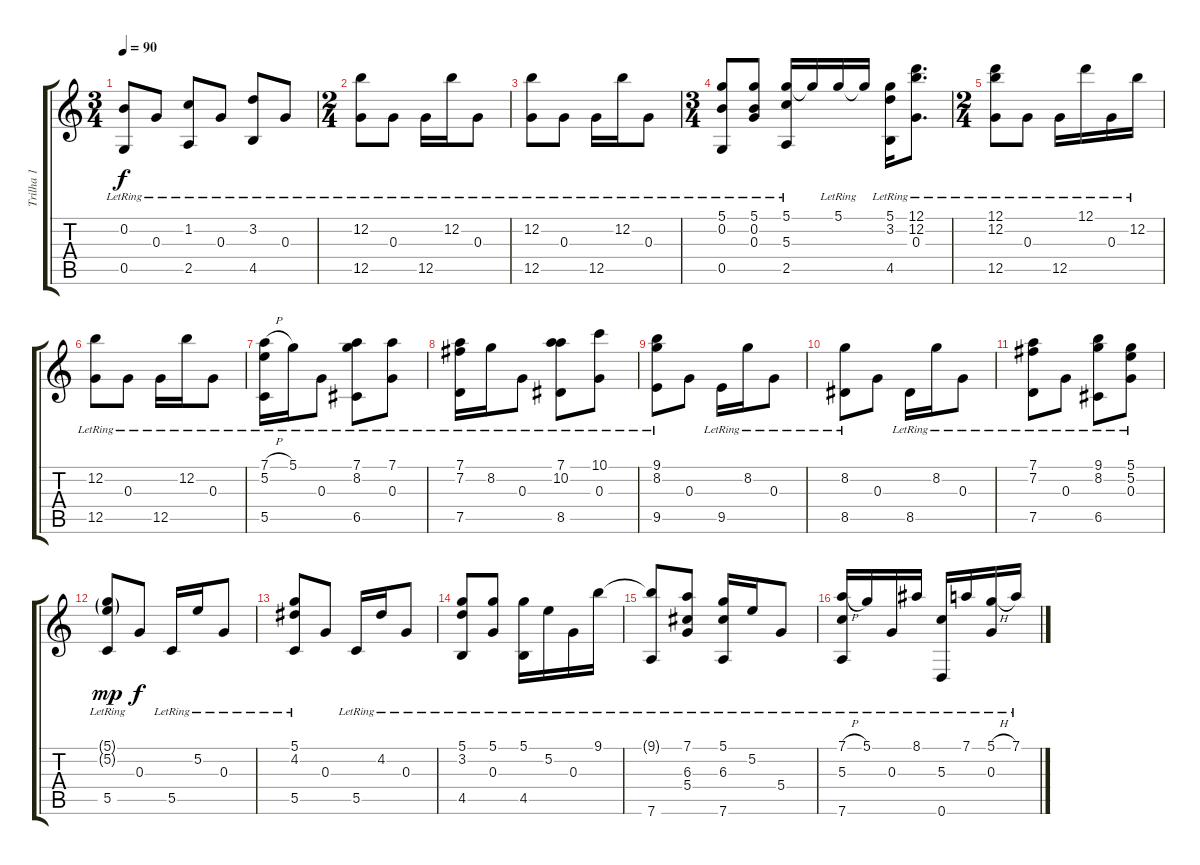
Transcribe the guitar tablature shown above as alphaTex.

\track ("Trilha 1" "Trilha 1") {instrument acousticguitarsteel}
\staff {score tabs}
\tuning (D4 B3 G3 D3 G2 D2) {hide}
\ts (3 4)
\tempo 90
\clef g2
\ks c
(0.2{lr} 0.5{lr}).8{dy f instrument acousticguitarsteel} 0.3{lr}.8 (1.2{lr} 2.5{lr}).8 0.3{lr}.8 (3.2{lr} 4.5).8 0.3{lr}.8 |
\ts (2 4)
(12.2{lr} 12.5{lr}).8 0.3{lr}.8 12.5{lr}.16 12.2{lr}.16 0.3{lr}.8 |
(12.2{lr} 12.5{lr}).8 0.3{lr}.8 12.5{lr}.16 12.2{lr}.16 0.3{lr}.8 |
\ts (3 4)
(5.1{lr} 0.2{lr} 0.5{lr}).8 (5.1{lr} 0.2{lr} 0.3{lr}).8 (5.1{lr} 5.3{lr} 2.5{lr}).16 5.1{t}.16 5.1{lr}.16 5.1{t}.16 (5.1{lr} 3.2{lr} 4.5{lr}).16 (12.1{lr} 12.2{lr} 0.3{lr}).8{d} |
\ts (2 4)
(12.1{lr} 12.2{lr} 12.5{lr}).8 0.3{lr}.8 12.5{lr}.16 12.1{lr}.16 0.3{lr}.16 12.2{lr}.16 |
(12.2{lr} 12.5{lr}).8 0.3{lr}.8 12.5{lr}.16 12.2{lr}.16 0.3{lr}.8 |
(7.1{h} 5.2{lr} 5.5{lr}).16 5.1{lr}.16 0.3{lr}.8 (7.1{lr} 8.2{lr} 6.5{lr}).8 (7.1{lr} 0.3{lr}).8 |
(7.1{lr} 7.2{lr} 7.5{lr}).16 8.2{lr}.16 0.3{lr}.8 (7.1{lr} 10.2{lr} 8.5{lr}).8 (10.1{lr} 0.3{lr}).8 |
(9.1{lr} 8.2{lr} 9.5{lr}).8 0.3.8 9.5{lr}.16 8.2{lr}.16 0.3{lr}.8 |
(8.2{lr} 8.5{lr}).8 0.3.8 8.5{lr}.16 8.2{lr}.16 0.3{lr}.8 |
(7.1{lr} 7.2{lr} 7.5{lr}).8 0.3{lr}.8 (9.1{lr} 8.2{lr} 6.5{lr}).8 (5.1{lr} 5.2{lr} 0.3{lr}).8 |
(5.1{g} 5.2{g} 5.5{lr}).8{dy mp} 0.3.8{dy f} 5.5{lr}.16 5.2{lr}.16 0.3{lr}.8 |
(5.1{lr} 4.2{lr} 5.5{lr}).8 0.3.8 5.5{lr}.16 4.2{lr}.16 0.3{lr}.8 |
(5.1{lr} 3.2{lr} 4.5{lr}).8 (5.1{lr} 0.3{lr}).8 (5.1{lr} 4.5{lr}).16 5.2{lr}.16 0.3{lr}.16 9.1{lr}.16 |
(9.1{t} 7.6{lr}).8 (7.1{lr} 6.3{lr} 5.4{lr}).8 (5.1{lr} 6.3{lr} 7.6{lr}).16 5.2{lr}.16 5.4{lr}.8 |
(7.1{h} 5.3{lr} 7.6{lr}).16 5.1{lr}.16 0.3{lr}.16 8.1{lr}.16 (5.3{lr} 0.6{lr}).16 7.1{lr}.16 (5.1{h} 0.3{lr}).16 7.1{lr}.16
